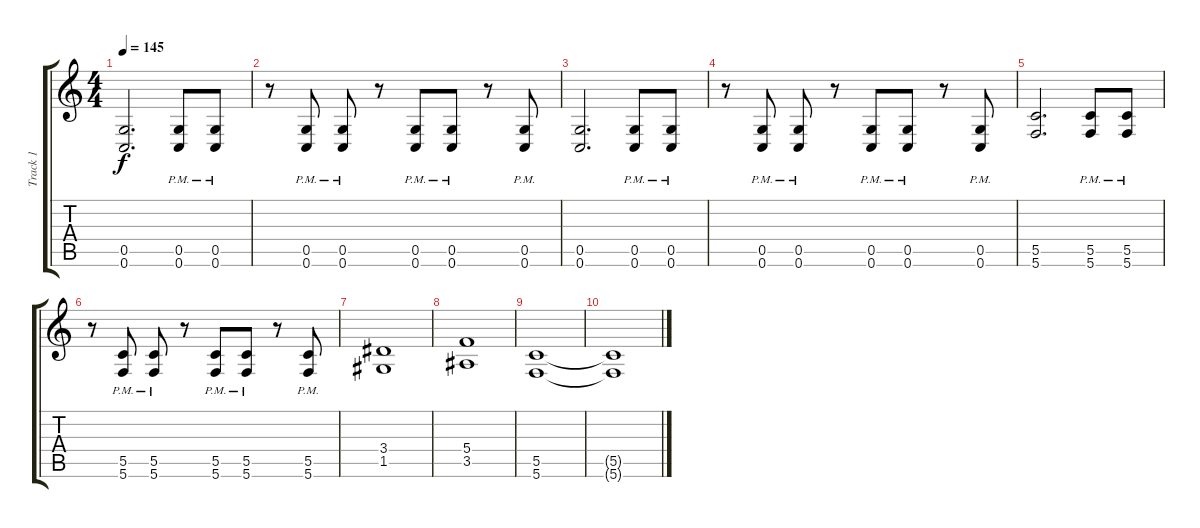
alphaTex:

\track ("Track 1" "Track 1") {instrument distortionguitar}
\staff {score tabs}
\tuning (D4 A3 F3 C3 G2 C2) {hide}
\ts (4 4)
\tempo 145
\clef g2
\ks c
(0.5 0.6).2{d dy f} (0.5{pm} 0.6{pm}).8 (0.5{pm} 0.6{pm}).8 |
r.8 (0.5{pm} 0.6{pm}).8 (0.5{pm} 0.6{pm}).8 r.8 (0.5{pm} 0.6{pm}).8 (0.5{pm} 0.6{pm}).8 r.8 (0.5{pm} 0.6{pm}).8 |
(0.5 0.6).2{d} (0.5{pm} 0.6{pm}).8 (0.5{pm} 0.6{pm}).8 |
r.8 (0.5{pm} 0.6{pm}).8 (0.5{pm} 0.6{pm}).8 r.8 (0.5{pm} 0.6{pm}).8 (0.5{pm} 0.6{pm}).8 r.8 (0.5{pm} 0.6{pm}).8 |
(5.5 5.6).2{d} (5.5{pm} 5.6{pm}).8 (5.5{pm} 5.6{pm}).8 |
r.8 (5.5{pm} 5.6{pm}).8 (5.5{pm} 5.6{pm}).8 r.8 (5.5{pm} 5.6{pm}).8 (5.5{pm} 5.6{pm}).8 r.8 (5.5{pm} 5.6{pm}).8 |
(3.4 1.5).1 |
(5.4 3.5).1 |
(5.5 5.6).1 |
(5.5{t} 5.6{t}).1
